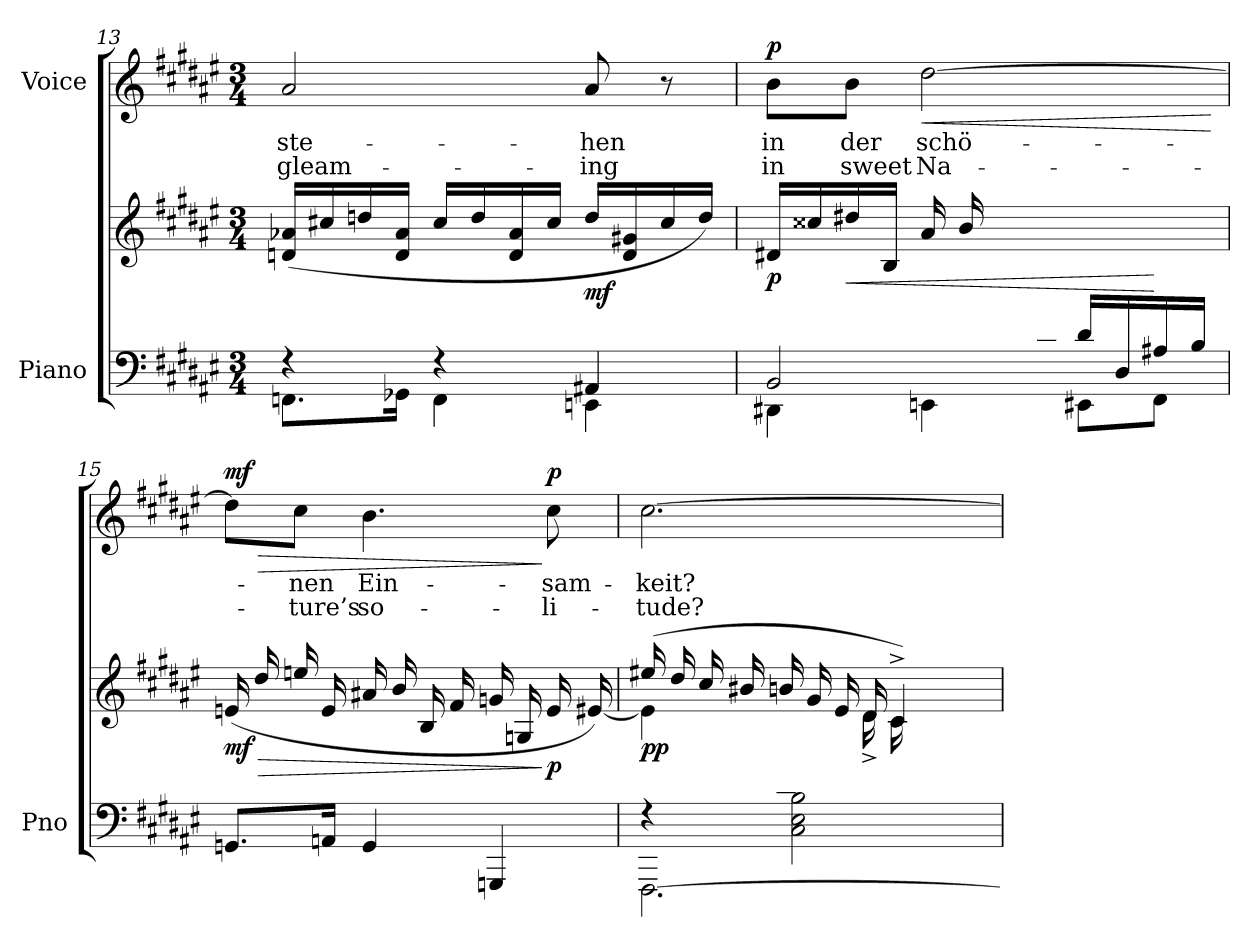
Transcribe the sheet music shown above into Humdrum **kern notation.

**kern	**kern	**dynam	**kern	**text	**text	**dynam
*part2	*part2	*part2	*part1	*part1	*part1	*part1
*staff3	*staff2	*staff2/3	*staff1	*staff1	*staff1	*staff1
*I"Piano	*	*	*I"Voice	*	*	*
*I'Pno	*	*	*	*	*	*
!!LO:LB:g=z
*clefF4	*clefG2	*	*clefG2	*	*	*
*k[f#c#g#d#a#e#]	*k[f#c#g#d#a#e#]	*	*k[f#c#g#d#a#e#]	*	*	*
*M3/4	*M3/4	*	*M3/4	*	*	*
=13	=13	=13	=13	=13	=13	=13
*^	*	*	*	*	*	*
!	!	!	!	!	!LO:LY:b	!LO:LY:b	!
4r	8.FFn\L	(>16dn/ 16a-X/LL	.	2a#/	ste-	gleam-	.
.	.	16cc#X/	.	.	.	.	.
.	.	16ddn/	.	.	.	.	.
.	16GG-X\Jk	16d/ 16a-/JJ	.	.	.	.	.
4r	4FF\	16cc#/LL	.	.	.	.	.
.	.	16dd/	.	.	.	.	.
.	.	16d/ 16a-/	.	.	.	.	.
.	.	16cc#/JJ	.	.	.	.	.
!	!	!	!LO:DY:b	!	!LO:LY:b	!LO:LY:b	!
4AA#X/	4EEn\	16dd/LL	mf	8a#/	-hen	-ing	.
.	.	16d/ 16g#X/	.	.	.	.	.
.	.	16cc#/	.	8r	.	.	.
.	.	16dd/JJ)	.	.	.	.	.
=14	=14	=14	=14	=14	=14	=14	=14
*	*^	*	*	*	*	*	*
!	!	!	!	!LO:DY:b	!	!LO:LY:b	!LO:LY:b	!LO:DY:a
4.ryy	2BB/	4DD#X\	(>16d#X/LL	p	8b\L	in	in	p
.	.	.	16cc##X/	.	.	.	.	.
!	!	!	!	!LO:HP:b	!	!LO:LY:b	!LO:LY:b	!
.	.	.	16dd#X/	<	8b\J	der	sweet	.
.	.	.	16B/JJ	.	.	.	.	.
!	!	!	!	!	!	!LO:LY:b	!LO:LY:b	!LO:HP:b
.	.	4EEn\	16a#/LL	.	[2dd#\	schö-	Na-	<
.	.	.	16b/	.	.	.	.	.
16F#/	.	.	4.ryy	.	.	.	.	.
16c##X/JJ	.	.	.	.	.	.	.	.
16d#/LL	4rGGyy	8EE#X\L	.	.	.	.	.	.
16D#/	.	.	.	.	.	.	.	.
16A#X/	.	8FF#\J	.	[	.	.	.	.
16B/JJ)	.	.	.	.	.	.	.	.
*v	*v	*v	*	*	*	*	*	*
.	.	.	.	.	.	[
=15	=15	=15	=15	=15	=15	=15
!	!	!LO:HP:b	!	!	!	!LO:HP:b
!	!	!LO:DY:n=1:b	!	!	!	!LO:DY:n=1:a
8.GGn/L	(>16en/LL	> mf	8dd#\L]	.	.	> mf
.	16dd#/	.	.	.	.	.
!	!	!	!	!LO:LY:b	!LO:LY:b	!
.	16een/	.	8cc#\J	-nen	-ture’s	.
16AAn/Jk	16e/JJ	.	.	.	.	.
!	!	!	!	!LO:LY:b	!LO:LY:b	!
4GG/	16a#X/LL	.	4.b\	Ein-	so-	.
.	16b/	.	.	.	.	.
.	16B/	.	.	.	.	.
.	16f#/JJ	.	.	.	.	.
4GGGn/	16gn/LL	.	.	.	.	.
.	16Gn/	.	.	.	.	.
!	!	!LO:DY:n=2:b	!	!LO:LY:b	!LO:LY:b	!LO:DY:n=2:a
.	16e/	] p	8cc#\	-sam-	-li-	] p
.	[16e#X/JJ)	.	.	.	.	.
!!LO:LB:g=z
=16	=16	=16	=16	=16	=16	=16
*^	*^	*	*	*	*	*
*	*^	*	*	*	*	*	*	*
!	!	!	!	!	!LO:DY:b	!	!LO:LY:b	!LO:LY:b	!
4ryy	4r	[2.FFF#\	(>16ee#X/LL	4e#\]	pp	[2.cc#\	-keit?	-tude?	.
.	.	.	16dd#/	.	.	.	.	.	.
.	.	.	16cc#/	.	.	.	.	.	.
.	.	.	16b#X/JJ	.	.	.	.	.	.
8.c#:^/L	2C#\ 2E#\ 2B\	.	16bn/LL	8.ryy	.	.	.	.	.
.	.	.	16g#/	.	.	.	.	.	.
.	.	.	16e#/	.	.	.	.	.	.
8ryy	.	.	16d#/JJ	16d#^\Jk	.	.	.	.	.
.	.	.	4c#^/)	16c#\LL	.	.	.	.	.
16B#X/	.	.	.	8.ryy	.	.	.	.	.
16Bn/	.	.	.	.	.	.	.	.	.
16G#/JJ	.	.	.	.	.	.	.	.	.
*v	*v	*v	*	*	*	*	*	*	*
*	*v	*v	*	*	*	*	*
=	=	=	=	=	=	=
*-	*-	*-	*-	*-	*-	*-
